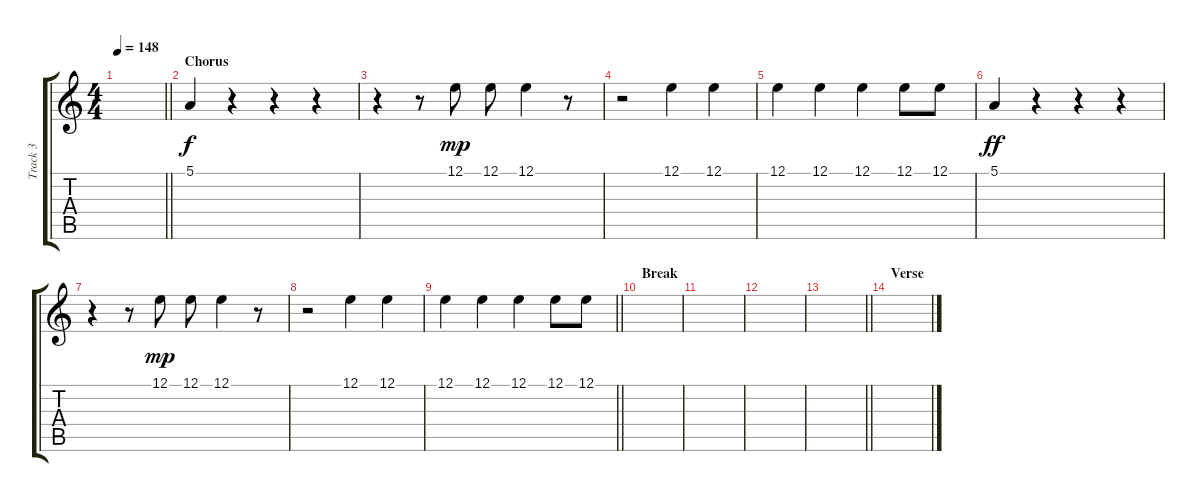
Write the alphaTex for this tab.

\track ("Track 3" "Track 3") {instrument lead2sawtooth}
\staff {score tabs}
\tuning (E4 B3 G3 D3 A2 E2) {hide}
\ts (4 4)
\tempo 148
\clef g2
\barLineRight lightlight
\ks c
|
\section ("" "Chorus")
5.1.4 r.4 r.4 r.4 |
r.4 r.8 12.1.8{dy mp} 12.1.8 12.1.4 r.8 |
r.2 12.1.4 12.1.4 |
12.1.4 12.1.4 12.1.4 12.1.8 12.1.8 |
5.1.4{dy ff} r.4 r.4 r.4 |
r.4 r.8 12.1.8{dy mp} 12.1.8 12.1.4 r.8 |
r.2 12.1.4 12.1.4 |
\barLineRight lightlight
12.1.4 12.1.4 12.1.4 12.1.8 12.1.8 |
\section ("" "Break")
|
|
|
\barLineRight lightlight
|
\section ("" "Verse")
